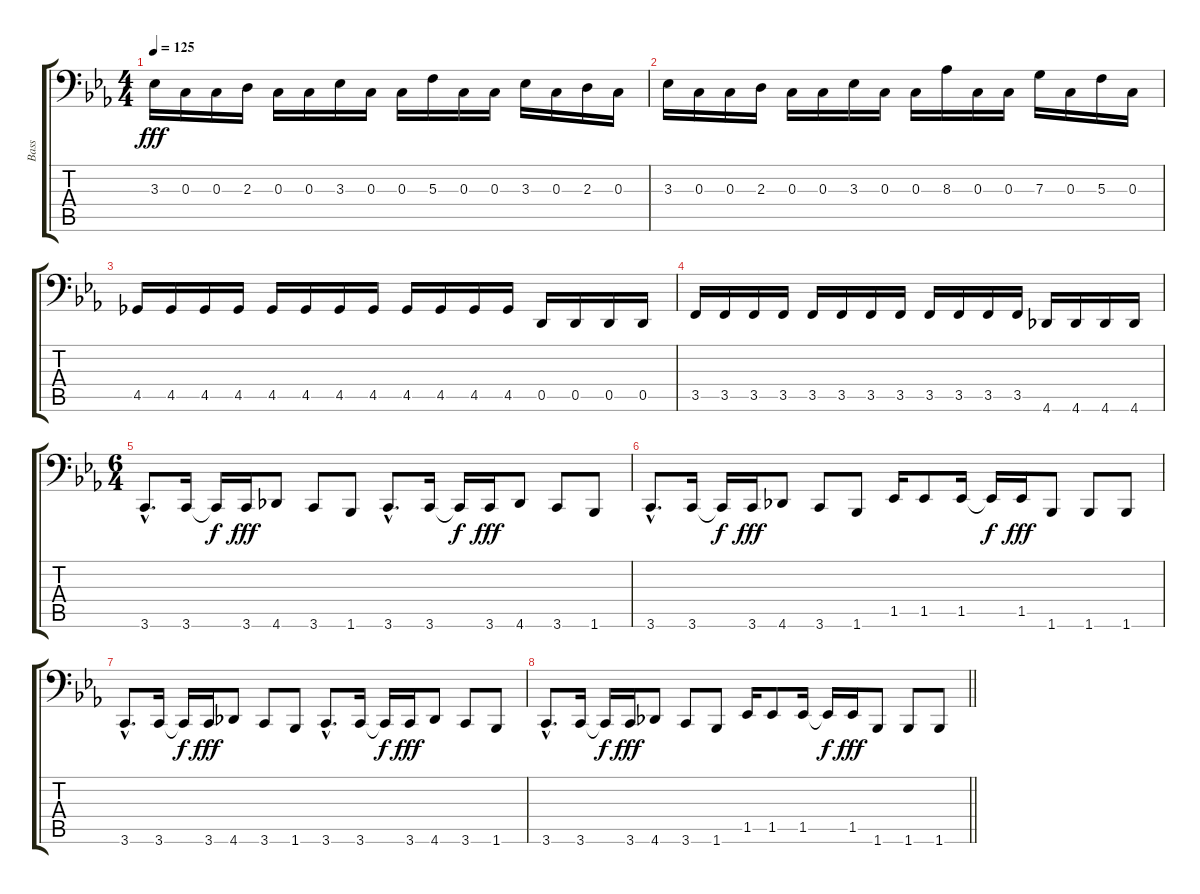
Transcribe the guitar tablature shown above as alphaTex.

\track ("Bass" "Bass") {instrument electricbasspick}
\staff {score tabs}
\tuning (Bb2 F2 C2 G1 D1 A0) {hide}
\ts (4 4)
\tempo 125
\clef f4
\ks cminor
3.3.16{dy fff} 0.3.16 0.3.16 2.3.16 0.3.16 0.3.16 3.3.16 0.3.16 0.3.16 5.3.16 0.3.16 0.3.16 3.3.16 0.3.16 2.3.16 0.3.16 |
3.3.16 0.3.16 0.3.16 2.3.16 0.3.16 0.3.16 3.3.16 0.3.16 0.3.16 8.3.16 0.3.16 0.3.16 7.3.16 0.3.16 5.3.16 0.3.16 |
4.5.16 4.5.16 4.5.16 4.5.16 4.5.16 4.5.16 4.5.16 4.5.16 4.5.16 4.5.16 4.5.16 4.5.16 0.5.16 0.5.16 0.5.16 0.5.16 |
3.5.16 3.5.16 3.5.16 3.5.16 3.5.16 3.5.16 3.5.16 3.5.16 3.5.16 3.5.16 3.5.16 3.5.16 4.6.16 4.6.16 4.6.16 4.6.16 |
\ts (6 4)
3.6{hac}.8{d} 3.6.16 3.6{t}.16{dy f} 3.6.16{dy fff} 4.6.8 3.6.8 1.6.8 3.6{hac}.8{d} 3.6.16 3.6{t}.16{dy f} 3.6.16{dy fff} 4.6.8 3.6.8 1.6.8 |
3.6{hac}.8{d} 3.6.16 3.6{t}.16{dy f} 3.6.16{dy fff} 4.6.8 3.6.8 1.6.8 1.5.16 1.5.8 1.5.16 1.5{t}.16{dy f} 1.5.16{dy fff} 1.6.8 1.6.8 1.6.8 |
3.6{hac}.8{d} 3.6.16 3.6{t}.16{dy f} 3.6.16{dy fff} 4.6.8 3.6.8 1.6.8 3.6{hac}.8{d} 3.6.16 3.6{t}.16{dy f} 3.6.16{dy fff} 4.6.8 3.6.8 1.6.8 |
\barLineRight lightlight
3.6{hac}.8{d} 3.6.16 3.6{t}.16{dy f} 3.6.16{dy fff} 4.6.8 3.6.8 1.6.8 1.5.16 1.5.8 1.5.16 1.5{t}.16{dy f} 1.5.16{dy fff} 1.6.8 1.6.8 1.6.8
